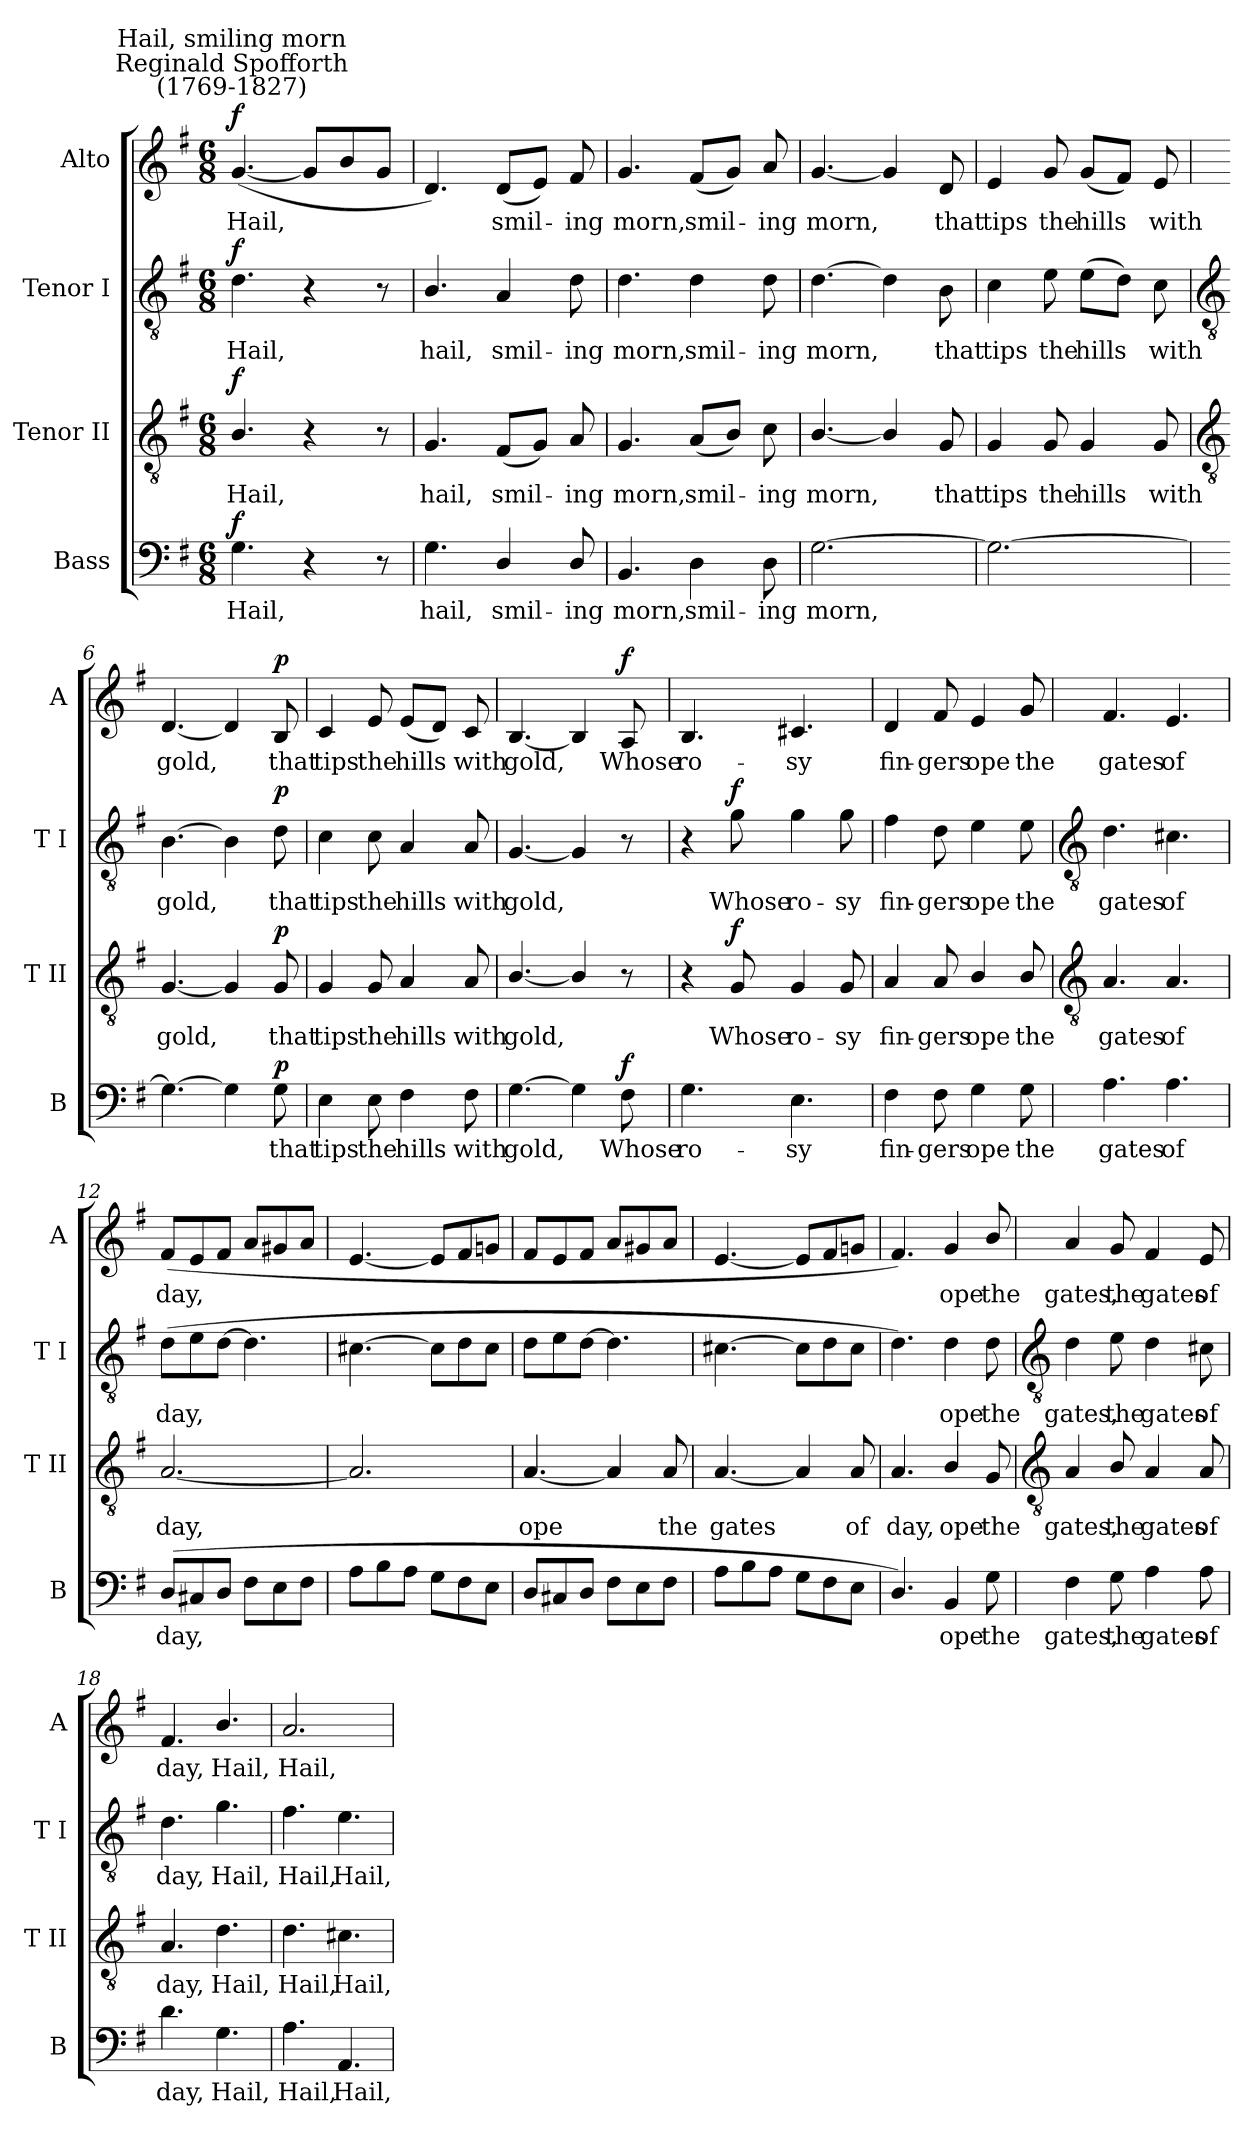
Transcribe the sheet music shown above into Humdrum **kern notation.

**kern	**text	**dynam	**kern	**text	**dynam	**kern	**text	**dynam	**kern	**text	**dynam
*part4	*part4	*part4	*part3	*part3	*part3	*part2	*part2	*part2	*part1	*part1	*part1
*staff4	*staff4	*staff4	*staff3	*staff3	*staff3	*staff2	*staff2	*staff2	*staff1	*staff1	*staff1
*I"Bass	*	*	*I"Tenor II	*	*	*I"Tenor I	*	*	*I"Alto	*	*
*I'B	*	*	*I'T II	*	*	*I'T I	*	*	*I'A	*	*
*clefF4	*	*	*clefGv2	*	*	*clefGv2	*	*	*clefG2	*	*
*k[f#]	*	*	*k[f#]	*	*	*k[f#]	*	*	*k[f#]	*	*
*G:	*	*	*G:	*	*	*G:	*	*	*G:	*	*
*M6/8	*	*	*M6/8	*	*	*M6/8	*	*	*M6/8	*	*
=1	=1	=1	=1	=1	=1	=1	=1	=1	=1	=1	=1
!	!	!	!	!	!	!	!	!	!LO:TX:a:cj:t=Reginald Spofforth\n(1769-1827)	!	!
!	!	!	!	!	!	!	!	!	!LO:TX:a:cj:t=Hail, smiling morn	!	!
!	!LO:LY:b	!LO:DY:b	!	!LO:LY:b	!LO:DY:b	!	!LO:LY:b	!LO:DY:b	!	!LO:LY:b	!LO:DY:b
4.G	Hail,	f	4.B/	Hail,	f	4.d	Hail,	f	(<[4.g	Hail,	f
4r	.	.	4r	.	.	4r	.	.	8gL]	.	.
.	.	.	.	.	.	.	.	.	8b	.	.
8r	.	.	8r	.	.	8r	.	.	8gJ	.	.
=2	=2	=2	=2	=2	=2	=2	=2	=2	=2	=2	=2
!	!LO:LY:b	!	!	!LO:LY:b	!	!	!LO:LY:b	!	!	!	!
4.G	hail,	.	4.G	hail,	.	4.B/	hail,	.	4.d)	.	.
!	!LO:LY:b	!	!	!LO:LY:b	!	!	!LO:LY:b	!	!	!LO:LY:b	!
4D/	smil-	.	(<8F#L	smil-	.	4A	smil-	.	(<8dL	smil-	.
.	.	.	8GJ)	.	.	.	.	.	8eJ)	.	.
!	!LO:LY:b	!	!	!LO:LY:b	!	!	!LO:LY:b	!	!	!LO:LY:b	!
8D/	-ing	.	8A	ing	.	8d	-ing	.	8f#	ing	.
=3	=3	=3	=3	=3	=3	=3	=3	=3	=3	=3	=3
!	!LO:LY:b	!	!	!LO:LY:b	!	!	!LO:LY:b	!	!	!LO:LY:b	!
4.BB	morn,	.	4.G	morn,	.	4.d	morn,	.	4.g	morn,	.
!	!LO:LY:b	!	!	!LO:LY:b	!	!	!LO:LY:b	!	!	!LO:LY:b	!
4D	smil-	.	(<8AL	smil-	.	4d	smil-	.	(<8f#L	smil-	.
.	.	.	8BJ)	.	.	.	.	.	8gJ)	.	.
!	!LO:LY:b	!	!	!LO:LY:b	!	!	!LO:LY:b	!	!	!LO:LY:b	!
8D	-ing	.	8c	ing	.	8d	-ing	.	8a	ing	.
=4	=4	=4	=4	=4	=4	=4	=4	=4	=4	=4	=4
!	!LO:LY:b	!	!	!LO:LY:b	!	!	!LO:LY:b	!	!	!LO:LY:b	!
[2.G	morn,	.	[4.B/	morn,	.	[4.d	morn,	.	[4.g	morn,	.
.	.	.	4B/]	.	.	4d]	.	.	4g]	.	.
!	!	!	!	!LO:LY:b	!	!	!LO:LY:b	!	!	!LO:LY:b	!
.	.	.	8G	that	.	8B	that	.	8d	that	.
=5	=5	=5	=5	=5	=5	=5	=5	=5	=5	=5	=5
!	!	!	!	!LO:LY:b	!	!	!LO:LY:b	!	!	!LO:LY:b	!
2.G_	.	.	4G	tips	.	4c	tips	.	4e	tips	.
!	!	!	!	!LO:LY:b	!	!	!LO:LY:b	!	!	!LO:LY:b	!
.	.	.	8G	the	.	8e	the	.	8g	the	.
!	!	!	!	!LO:LY:b	!	!	!LO:LY:b	!	!	!LO:LY:b	!
.	.	.	4G	hills	.	(>8eL	hills	.	(<8gL	hills	.
.	.	.	.	.	.	8dJ)	.	.	8f#J)	.	.
!	!	!	!	!LO:LY:b	!	!	!LO:LY:b	!	!	!LO:LY:b	!
.	.	.	8G	with	.	8c	with	.	8e	with	.
!!LO:LB:g=z
=6	=6	=6	=6	=6	=6	=6	=6	=6	=6	=6	=6
*	*	*	*clefGv2	*	*	*clefGv2	*	*	*	*	*
!	!	!	!	!LO:LY:b	!	!	!LO:LY:b	!	!	!LO:LY:b	!
4.G_	.	.	[4.G	gold,	.	[4.B	gold,	.	[4.d	gold,	.
4G]	.	.	4G]	.	.	4B]	.	.	4d]	.	.
!	!LO:LY:b	!LO:DY:b	!	!LO:LY:b	!LO:DY:b	!	!LO:LY:b	!LO:DY:b	!	!LO:LY:b	!LO:DY:b
8G	that	p	8G	that	p	8d	that	p	8B	that	p
=7	=7	=7	=7	=7	=7	=7	=7	=7	=7	=7	=7
!	!LO:LY:b	!	!	!LO:LY:b	!	!	!LO:LY:b	!	!	!LO:LY:b	!
4E	tips	.	4G	tips	.	4c	tips	.	4c	tips	.
!	!LO:LY:b	!	!	!LO:LY:b	!	!	!LO:LY:b	!	!	!LO:LY:b	!
8E	the	.	8G	the	.	8c	the	.	8e	the	.
!	!LO:LY:b	!	!	!LO:LY:b	!	!	!LO:LY:b	!	!	!LO:LY:b	!
4F#	hills	.	4A	hills	.	4A	hills	.	(<8eL	hills	.
.	.	.	.	.	.	.	.	.	8dJ)	.	.
!	!LO:LY:b	!	!	!LO:LY:b	!	!	!LO:LY:b	!	!	!LO:LY:b	!
8F#	with	.	8A	with	.	8A	with	.	8c	with	.
=8	=8	=8	=8	=8	=8	=8	=8	=8	=8	=8	=8
!	!LO:LY:b	!	!	!LO:LY:b	!	!	!LO:LY:b	!	!	!LO:LY:b	!
[4.G	gold,	.	[4.B/	gold,	.	[4.G	gold,	.	[4.B	gold,	.
4G]	.	.	4B/]	.	.	4G]	.	.	4B]	.	.
!	!LO:LY:b	!LO:DY:b	!	!	!	!	!	!	!	!LO:LY:b	!LO:DY:b
8F#	Whose	f	8r	.	.	8r	.	.	8A	Whose	f
=9	=9	=9	=9	=9	=9	=9	=9	=9	=9	=9	=9
!	!LO:LY:b	!	!	!	!	!	!	!	!	!LO:LY:b	!
4.G	ro-	.	4r	.	.	4r	.	.	4.B	ro-	.
!	!	!	!	!LO:LY:b	!LO:DY:b	!	!LO:LY:b	!LO:DY:b	!	!	!
.	.	.	8G	Whose	f	8g	Whose	f	.	.	.
!	!LO:LY:b	!	!	!LO:LY:b	!	!	!LO:LY:b	!	!	!LO:LY:b	!
4.E	-sy	.	4G	ro-	.	4g	ro-	.	4.c#X	-sy	.
!	!	!	!	!LO:LY:b	!	!	!LO:LY:b	!	!	!	!
.	.	.	8G	-sy	.	8g	-sy	.	.	.	.
=10	=10	=10	=10	=10	=10	=10	=10	=10	=10	=10	=10
!	!LO:LY:b	!	!	!LO:LY:b	!	!	!LO:LY:b	!	!	!LO:LY:b	!
4F#	ﬁn-	.	4A	ﬁn-	.	4f#	ﬁn-	.	4d	ﬁn-	.
!	!LO:LY:b	!	!	!LO:LY:b	!	!	!LO:LY:b	!	!	!LO:LY:b	!
8F#	-gers	.	8A	-gers	.	8d	-gers	.	8f#	-gers	.
!	!LO:LY:b	!	!	!LO:LY:b	!	!	!LO:LY:b	!	!	!LO:LY:b	!
4G	ope	.	4B/	ope	.	4e	ope	.	4e	ope	.
!	!LO:LY:b	!	!	!LO:LY:b	!	!	!LO:LY:b	!	!	!LO:LY:b	!
8G	the	.	8B/	the	.	8e	the	.	8g	the	.
!!LO:LB:g=z
=11	=11	=11	=11	=11	=11	=11	=11	=11	=11	=11	=11
*	*	*	*clefGv2	*	*	*clefGv2	*	*	*	*	*
!	!LO:LY:b	!	!	!LO:LY:b	!	!	!LO:LY:b	!	!	!LO:LY:b	!
4.A	gates	.	4.A	gates	.	4.d	gates	.	4.f#	gates	.
!	!LO:LY:b	!	!	!LO:LY:b	!	!	!LO:LY:b	!	!	!LO:LY:b	!
4.A	of	.	4.A	of	.	4.c#X	of	.	4.e	of	.
=12	=12	=12	=12	=12	=12	=12	=12	=12	=12	=12	=12
!	!LO:LY:b	!	!	!LO:LY:b	!	!	!LO:LY:b	!	!	!LO:LY:b	!
(<8DL	day,	.	[2.A	day,	.	(>8dL	day,	.	(<8f#L	day,	.
8C#X	.	.	.	.	.	8e	.	.	8e	.	.
8DJ	.	.	.	.	.	[8dJ	.	.	8f#J	.	.
8F#L	.	.	.	.	.	4.d]	.	.	8aL	.	.
8E	.	.	.	.	.	.	.	.	8g#X	.	.
8F#J	.	.	.	.	.	.	.	.	8aJ	.	.
=13	=13	=13	=13	=13	=13	=13	=13	=13	=13	=13	=13
8AL	.	.	2.A]	.	.	[4.c#X	.	.	[4.e	.	.
8B	.	.	.	.	.	.	.	.	.	.	.
8AJ	.	.	.	.	.	.	.	.	.	.	.
8GL	.	.	.	.	.	8c#L]	.	.	8eL]	.	.
8F#	.	.	.	.	.	8d	.	.	8f#	.	.
8EJ	.	.	.	.	.	8c#J	.	.	8gnJ	.	.
=14	=14	=14	=14	=14	=14	=14	=14	=14	=14	=14	=14
!	!	!	!	!LO:LY:b	!	!	!	!	!	!	!
8DL	.	.	[4.A	ope	.	8dL	.	.	8f#L	.	.
8C#X	.	.	.	.	.	8e	.	.	8e	.	.
8DJ	.	.	.	.	.	[8dJ	.	.	8f#J	.	.
8F#L	.	.	4A]	.	.	4.d]	.	.	8aL	.	.
8E	.	.	.	.	.	.	.	.	8g#X	.	.
!	!	!	!	!LO:LY:b	!	!	!	!	!	!	!
8F#J	.	.	8A	the	.	.	.	.	8aJ	.	.
=15	=15	=15	=15	=15	=15	=15	=15	=15	=15	=15	=15
!	!	!	!	!LO:LY:b	!	!	!	!	!	!	!
8AL	.	.	[4.A	gates	.	[4.c#X	.	.	[4.e	.	.
8B	.	.	.	.	.	.	.	.	.	.	.
8AJ	.	.	.	.	.	.	.	.	.	.	.
8GL	.	.	4A]	.	.	8c#L]	.	.	8eL]	.	.
8F#	.	.	.	.	.	8d	.	.	8f#	.	.
!	!	!	!	!LO:LY:b	!	!	!	!	!	!	!
8EJ	.	.	8A	of	.	8c#J	.	.	8gnJ	.	.
=16	=16	=16	=16	=16	=16	=16	=16	=16	=16	=16	=16
!	!	!	!	!LO:LY:b	!	!	!	!	!	!	!
4.D/)	.	.	4.A	day,	.	4.d)	.	.	4.f#)	.	.
!	!LO:LY:b	!	!	!LO:LY:b	!	!	!LO:LY:b	!	!	!LO:LY:b	!
4BB	ope	.	4B/	ope	.	4d	ope	.	4g	ope	.
!	!LO:LY:b	!	!	!LO:LY:b	!	!	!LO:LY:b	!	!	!LO:LY:b	!
8G	the	.	8G	the	.	8d	the	.	8b/	the	.
!!LO:LB:g=z
=17	=17	=17	=17	=17	=17	=17	=17	=17	=17	=17	=17
*	*	*	*clefGv2	*	*	*clefGv2	*	*	*	*	*
!	!LO:LY:b	!	!	!LO:LY:b	!	!	!LO:LY:b	!	!	!LO:LY:b	!
4F#	gates,	.	4A	gates,	.	4d	gates,	.	4a	gates,	.
!	!LO:LY:b	!	!	!LO:LY:b	!	!	!LO:LY:b	!	!	!LO:LY:b	!
8G	the	.	8B/	the	.	8e	the	.	8g	the	.
!	!LO:LY:b	!	!	!LO:LY:b	!	!	!LO:LY:b	!	!	!LO:LY:b	!
4A	gates	.	4A	gates	.	4d	gates	.	4f#	gates	.
!	!LO:LY:b	!	!	!LO:LY:b	!	!	!LO:LY:b	!	!	!LO:LY:b	!
8A	of	.	8A	of	.	8c#X	of	.	8e	of	.
=18	=18	=18	=18	=18	=18	=18	=18	=18	=18	=18	=18
!	!LO:LY:b	!	!	!LO:LY:b	!	!	!LO:LY:b	!	!	!LO:LY:b	!
4.d	day,	.	4.A	day,	.	4.d	day,	.	4.f#	day,	.
!	!LO:LY:b	!	!	!LO:LY:b	!	!	!LO:LY:b	!	!	!LO:LY:b	!
4.G	Hail,	.	4.d	Hail,	.	4.g	Hail,	.	4.b/	Hail,	.
=19	=19	=19	=19	=19	=19	=19	=19	=19	=19	=19	=19
!	!LO:LY:b	!	!	!LO:LY:b	!	!	!LO:LY:b	!	!	!LO:LY:b	!
4.A	Hail,	.	4.d	Hail,	.	4.f#	Hail,	.	2.a	Hail,	.
!	!LO:LY:b	!	!	!LO:LY:b	!	!	!LO:LY:b	!	!	!	!
4.AA	Hail,	.	4.c#X	Hail,	.	4.e	Hail,	.	.	.	.
=	=	=	=	=	=	=	=	=	=	=	=
*-	*-	*-	*-	*-	*-	*-	*-	*-	*-	*-	*-
